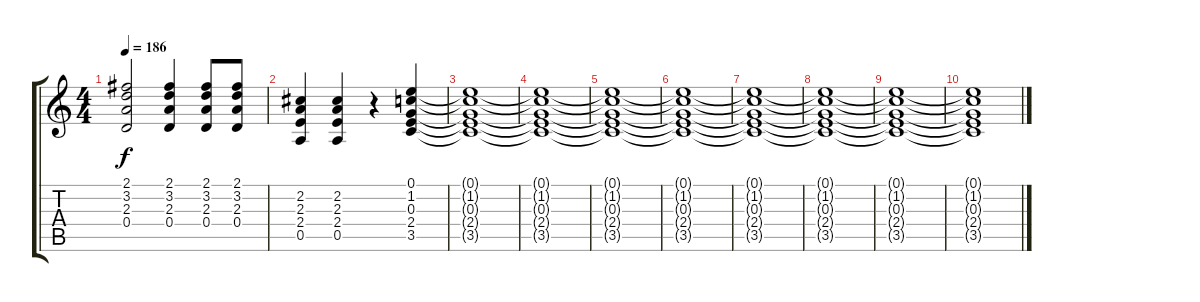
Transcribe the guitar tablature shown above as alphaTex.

\track "" {instrument acousticguitarsteel}
\staff {score tabs}
\tuning (E4 B3 G3 D3 A2 E2) {hide}
\ts (4 4)
\tempo 186
\clef g2
\ks c
(2.1 3.2 2.3 0.4).2{dy f} (2.1 3.2 2.3 0.4).4 (2.1 3.2 2.3 0.4).8 (2.1 3.2 2.3 0.4).8 |
(2.2 2.3 2.4 0.5).4 (2.2 2.3 2.4 0.5).4 r.4 (0.1 1.2 0.3 2.4 3.5).4 |
(0.1{t} 1.2{t} 0.3{t} 2.4{t} 3.5{t}).1 |
(0.1{t} 1.2{t} 0.3{t} 2.4{t} 3.5{t}).1 |
(0.1{t} 1.2{t} 0.3{t} 2.4{t} 3.5{t}).1 |
(0.1{t} 1.2{t} 0.3{t} 2.4{t} 3.5{t}).1 |
(0.1{t} 1.2{t} 0.3{t} 2.4{t} 3.5{t}).1 |
(0.1{t} 1.2{t} 0.3{t} 2.4{t} 3.5{t}).1 |
(0.1{t} 1.2{t} 0.3{t} 2.4{t} 3.5{t}).1 |
(0.1{t} 1.2{t} 0.3{t} 2.4{t} 3.5{t}).1
